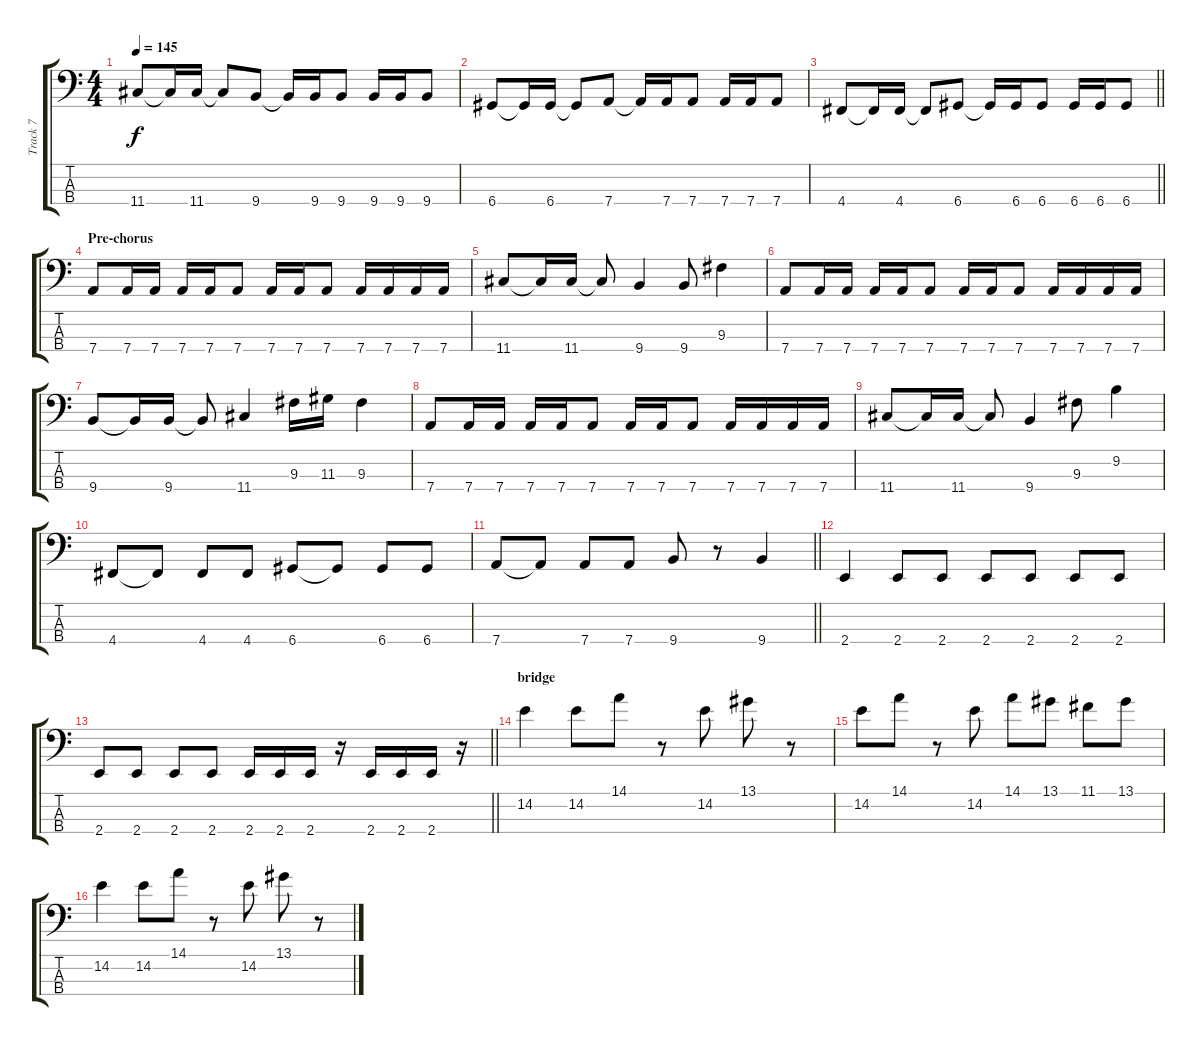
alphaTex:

\track ("Track 7" "Track 7") {instrument electricbasspick}
\staff {score tabs}
\tuning (G2 D2 A1 D1) {hide}
\ts (4 4)
\tempo 145
\clef f4
\ks c
11.4.8{dy f} 11.4{t}.16 11.4.16 11.4{t}.8 9.4.8 9.4{t}.16 9.4.16 9.4.8 9.4.16 9.4.16 9.4.8 |
6.4.8 6.4{t}.16 6.4.16 6.4{t}.8 7.4.8 7.4{t}.16 7.4.16 7.4.8 7.4.16 7.4.16 7.4.8 |
\barLineRight lightlight
4.4.8 4.4{t}.16 4.4.16 4.4{t}.8 6.4.8 6.4{t}.16 6.4.16 6.4.8 6.4.16 6.4.16 6.4.8 |
\section ("" "Pre-chorus")
7.4.8 7.4.16 7.4.16 7.4.16 7.4.16 7.4.8 7.4.16 7.4.16 7.4.8 7.4.16 7.4.16 7.4.16 7.4.16 |
11.4.8 11.4{t}.16 11.4.16 11.4{t}.8 9.4.4 9.4.8 9.3.4 |
7.4.8 7.4.16 7.4.16 7.4.16 7.4.16 7.4.8 7.4.16 7.4.16 7.4.8 7.4.16 7.4.16 7.4.16 7.4.16 |
9.4.8 9.4{t}.16 9.4.16 9.4{t}.8 11.4.4 9.3.16 11.3.16 9.3.4 |
7.4.8 7.4.16 7.4.16 7.4.16 7.4.16 7.4.8 7.4.16 7.4.16 7.4.8 7.4.16 7.4.16 7.4.16 7.4.16 |
11.4.8 11.4{t}.16 11.4.16 11.4{t}.8 9.4.4 9.3.8 9.2.4 |
4.4.8 4.4{t}.8 4.4.8 4.4.8 6.4.8 6.4{t}.8 6.4.8 6.4.8 |
\barLineRight lightlight
7.4.8 7.4{t}.8 7.4.8 7.4.8 9.4.8 r.8 9.4.4 |
2.4.4 2.4.8 2.4.8 2.4.8 2.4.8 2.4.8 2.4.8 |
\barLineRight lightlight
2.4.8 2.4.8 2.4.8 2.4.8 2.4.16 2.4.16 2.4.16 r.16 2.4.16 2.4.16 2.4.16 r.16 |
\section ("" "bridge")
14.2.4 14.2.8 14.1.8 r.8 14.2.8 13.1.8 r.8 |
14.2.8 14.1.8 r.8 14.2.8 14.1.8 13.1.8 11.1.8 13.1.8 |
14.2.4 14.2.8 14.1.8 r.8 14.2.8 13.1.8 r.8
